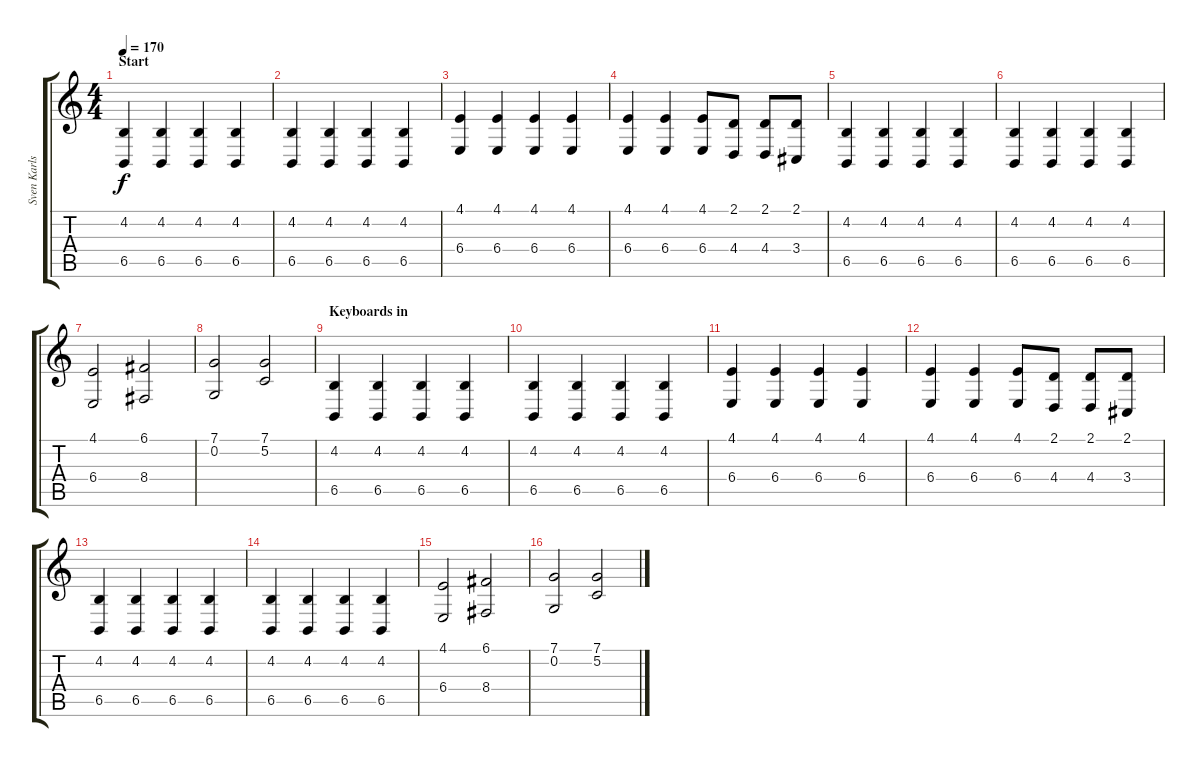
\track ("Sven Karlsson -Keyboards-" "Sven Karls") {instrument synthstrings1}
\staff {score tabs}
\tuning (C4 G3 Eb3 Bb2 F2 C2) {hide}
\ts (4 4)
\section ("" "Start")
\tempo 170
\clef g2
\ks c
(4.2 6.5).4{dy f instrument synthstrings1} (4.2 6.5).4 (4.2 6.5).4 (4.2 6.5).4 |
(4.2 6.5).4 (4.2 6.5).4 (4.2 6.5).4 (4.2 6.5).4 |
(4.1 6.4).4 (4.1 6.4).4 (4.1 6.4).4 (4.1 6.4).4 |
(4.1 6.4).4 (4.1 6.4).4 (4.1 6.4).8 (2.1 4.4).8 (2.1 4.4).8 (2.1 3.4).8 |
(4.2 6.5).4 (4.2 6.5).4 (4.2 6.5).4 (4.2 6.5).4 |
(4.2 6.5).4 (4.2 6.5).4 (4.2 6.5).4 (4.2 6.5).4 |
(4.1 6.4).2 (6.1 8.4).2 |
(7.1 0.2).2 (7.1 5.2).2 |
\section ("" "Keyboards in")
(4.2 6.5).4 (4.2 6.5).4 (4.2 6.5).4 (4.2 6.5).4 |
(4.2 6.5).4 (4.2 6.5).4 (4.2 6.5).4 (4.2 6.5).4 |
(4.1 6.4).4 (4.1 6.4).4 (4.1 6.4).4 (4.1 6.4).4 |
(4.1 6.4).4 (4.1 6.4).4 (4.1 6.4).8 (2.1 4.4).8 (2.1 4.4).8 (2.1 3.4).8 |
(4.2 6.5).4 (4.2 6.5).4 (4.2 6.5).4 (4.2 6.5).4 |
(4.2 6.5).4 (4.2 6.5).4 (4.2 6.5).4 (4.2 6.5).4 |
(4.1 6.4).2 (6.1 8.4).2 |
(7.1 0.2).2 (7.1 5.2).2
